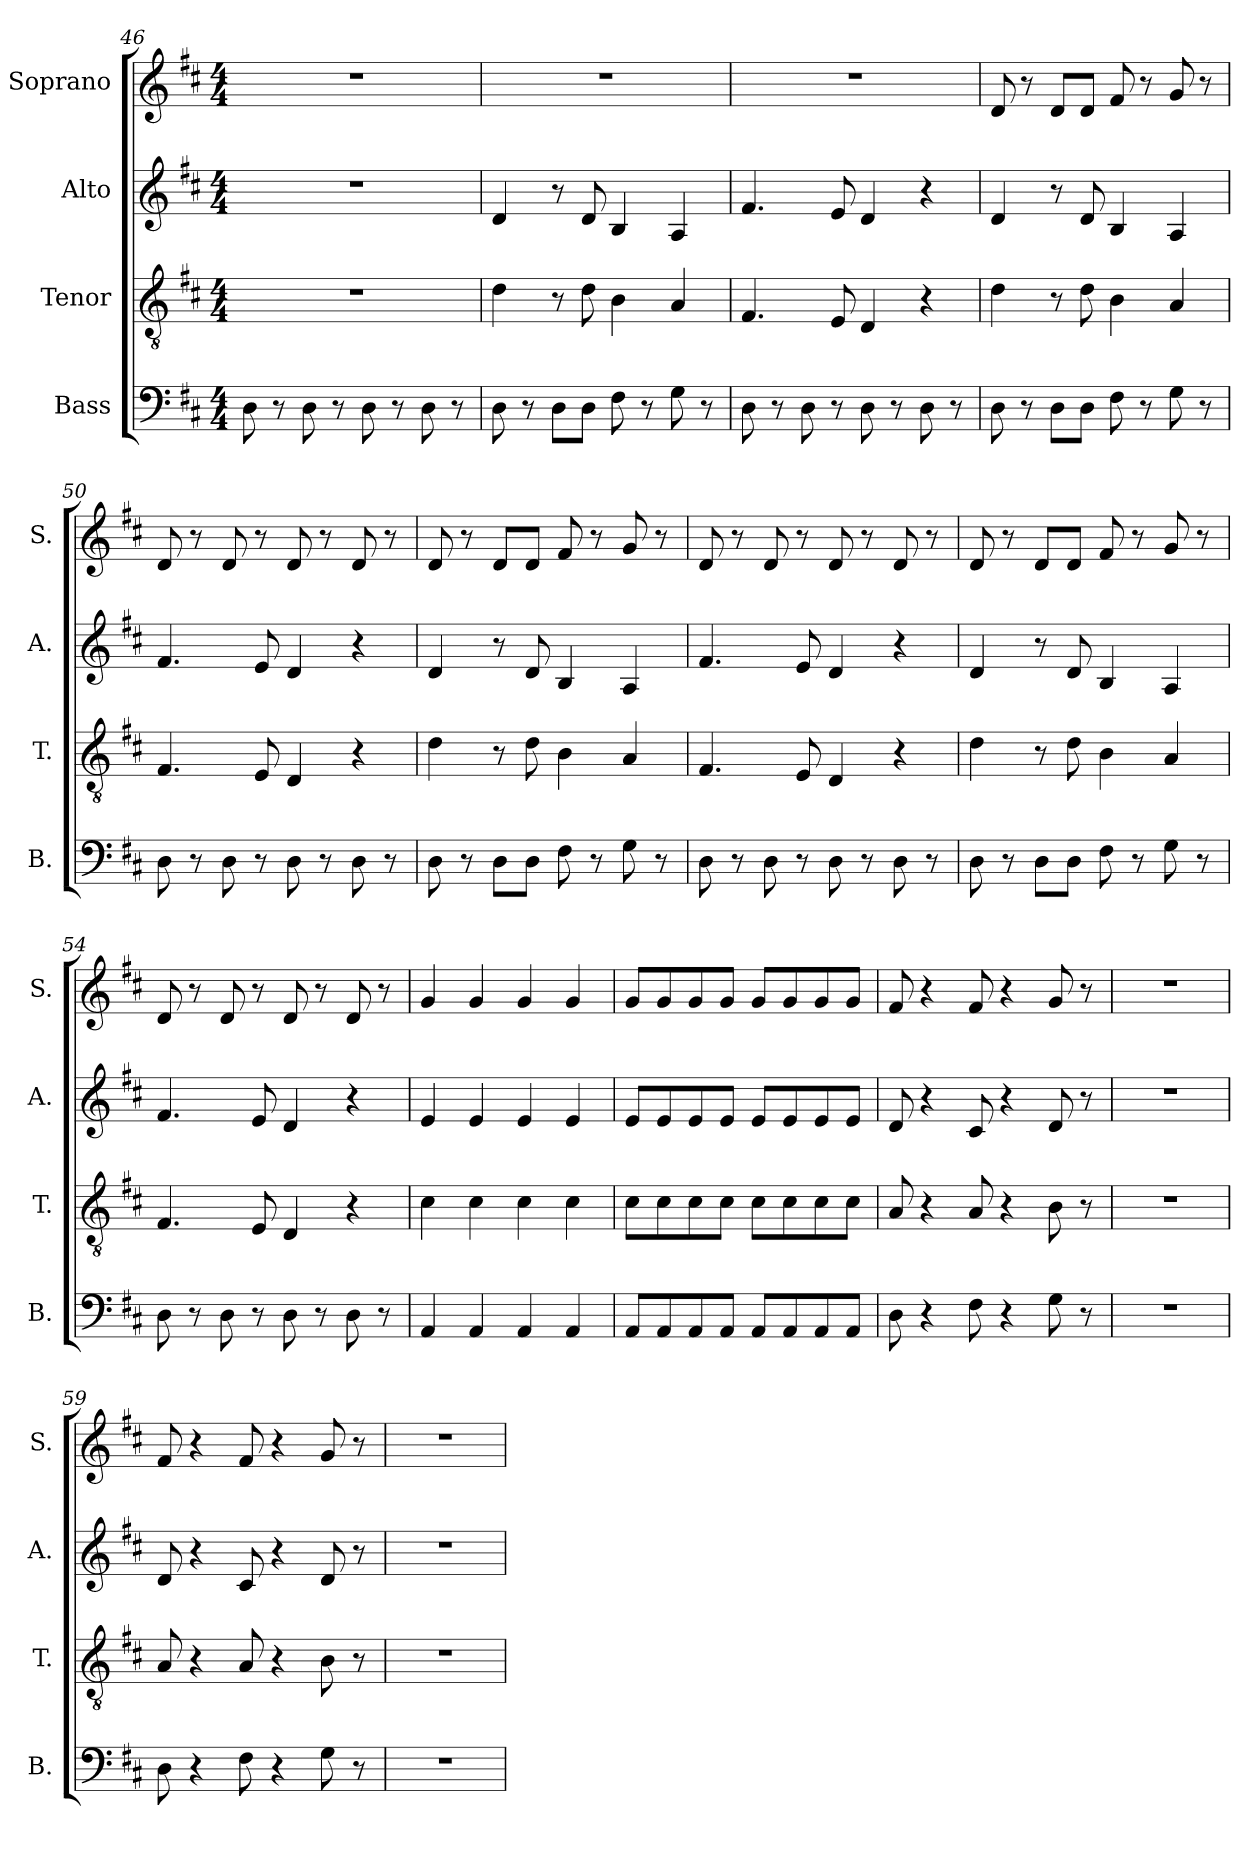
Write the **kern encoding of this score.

**kern	**kern	**kern	**kern
*part4	*part3	*part2	*part1
*staff4	*staff3	*staff2	*staff1
*I"Bass	*I"Tenor	*I"Alto	*I"Soprano
*I'B.	*I'T.	*I'A.	*I'S.
*clefF4	*clefGv2	*clefG2	*clefG2
*k[f#c#]	*k[f#c#]	*k[f#c#]	*k[f#c#]
*M4/4	*M4/4	*M4/4	*M4/4
=46	=46	=46	=46
8D\	1r	1r	1r
8r	.	.	.
8D\	.	.	.
8r	.	.	.
8D\	.	.	.
8r	.	.	.
8D\	.	.	.
8r	.	.	.
=47	=47	=47	=47
8D\	4d\	4d/	1r
8r	.	.	.
8D\L	8r	8r	.
8D\J	8d\	8d/	.
8F#\	4B\	4B/	.
8r	.	.	.
8G\	4A/	4A/	.
8r	.	.	.
=48	=48	=48	=48
8D\	4.F#/	4.f#/	1r
8r	.	.	.
8D\	.	.	.
8r	8E/	8e/	.
8D\	4D/	4d/	.
8r	.	.	.
8D\	4r	4r	.
8r	.	.	.
!!LO:LB:g=z
=49	=49	=49	=49
8D\	4d\	4d/	8d/
8r	.	.	8r
8D\L	8r	8r	8d/L
8D\J	8d\	8d/	8d/J
8F#\	4B\	4B/	8f#/
8r	.	.	8r
8G\	4A/	4A/	8g/
8r	.	.	8r
=50	=50	=50	=50
8D\	4.F#/	4.f#/	8d/
8r	.	.	8r
8D\	.	.	8d/
8r	8E/	8e/	8r
8D\	4D/	4d/	8d/
8r	.	.	8r
8D\	4r	4r	8d/
8r	.	.	8r
=51	=51	=51	=51
8D\	4d\	4d/	8d/
8r	.	.	8r
8D\L	8r	8r	8d/L
8D\J	8d\	8d/	8d/J
8F#\	4B\	4B/	8f#/
8r	.	.	8r
8G\	4A/	4A/	8g/
8r	.	.	8r
=52	=52	=52	=52
8D\	4.F#/	4.f#/	8d/
8r	.	.	8r
8D\	.	.	8d/
8r	8E/	8e/	8r
8D\	4D/	4d/	8d/
8r	.	.	8r
8D\	4r	4r	8d/
8r	.	.	8r
!!LO:LB:g=z
=53	=53	=53	=53
8D\	4d\	4d/	8d/
8r	.	.	8r
8D\L	8r	8r	8d/L
8D\J	8d\	8d/	8d/J
8F#\	4B\	4B/	8f#/
8r	.	.	8r
8G\	4A/	4A/	8g/
8r	.	.	8r
=54	=54	=54	=54
8D\	4.F#/	4.f#/	8d/
8r	.	.	8r
8D\	.	.	8d/
8r	8E/	8e/	8r
8D\	4D/	4d/	8d/
8r	.	.	8r
8D\	4r	4r	8d/
8r	.	.	8r
=55	=55	=55	=55
4AA/	4c#\	4e/	4g/
4AA/	4c#\	4e/	4g/
4AA/	4c#\	4e/	4g/
4AA/	4c#\	4e/	4g/
=56	=56	=56	=56
8AA/L	8c#\L	8e/L	8g/L
8AA/	8c#\	8e/	8g/
8AA/	8c#\	8e/	8g/
8AA/J	8c#\J	8e/J	8g/J
8AA/L	8c#\L	8e/L	8g/L
8AA/	8c#\	8e/	8g/
8AA/	8c#\	8e/	8g/
8AA/J	8c#\J	8e/J	8g/J
=57	=57	=57	=57
8D\	8A/	8d/	8f#/
4r	4r	4r	4r
8F#\	8A/	8c#/	8f#/
4r	4r	4r	4r
8G\	8B\	8d/	8g/
8r	8r	8r	8r
=58	=58	=58	=58
1r	1r	1r	1r
!!LO:PB:g=z
=59	=59	=59	=59
8D\	8A/	8d/	8f#/
4r	4r	4r	4r
8F#\	8A/	8c#/	8f#/
4r	4r	4r	4r
8G\	8B\	8d/	8g/
8r	8r	8r	8r
=60	=60	=60	=60
1r	1r	1r	1r
=	=	=	=
*-	*-	*-	*-
